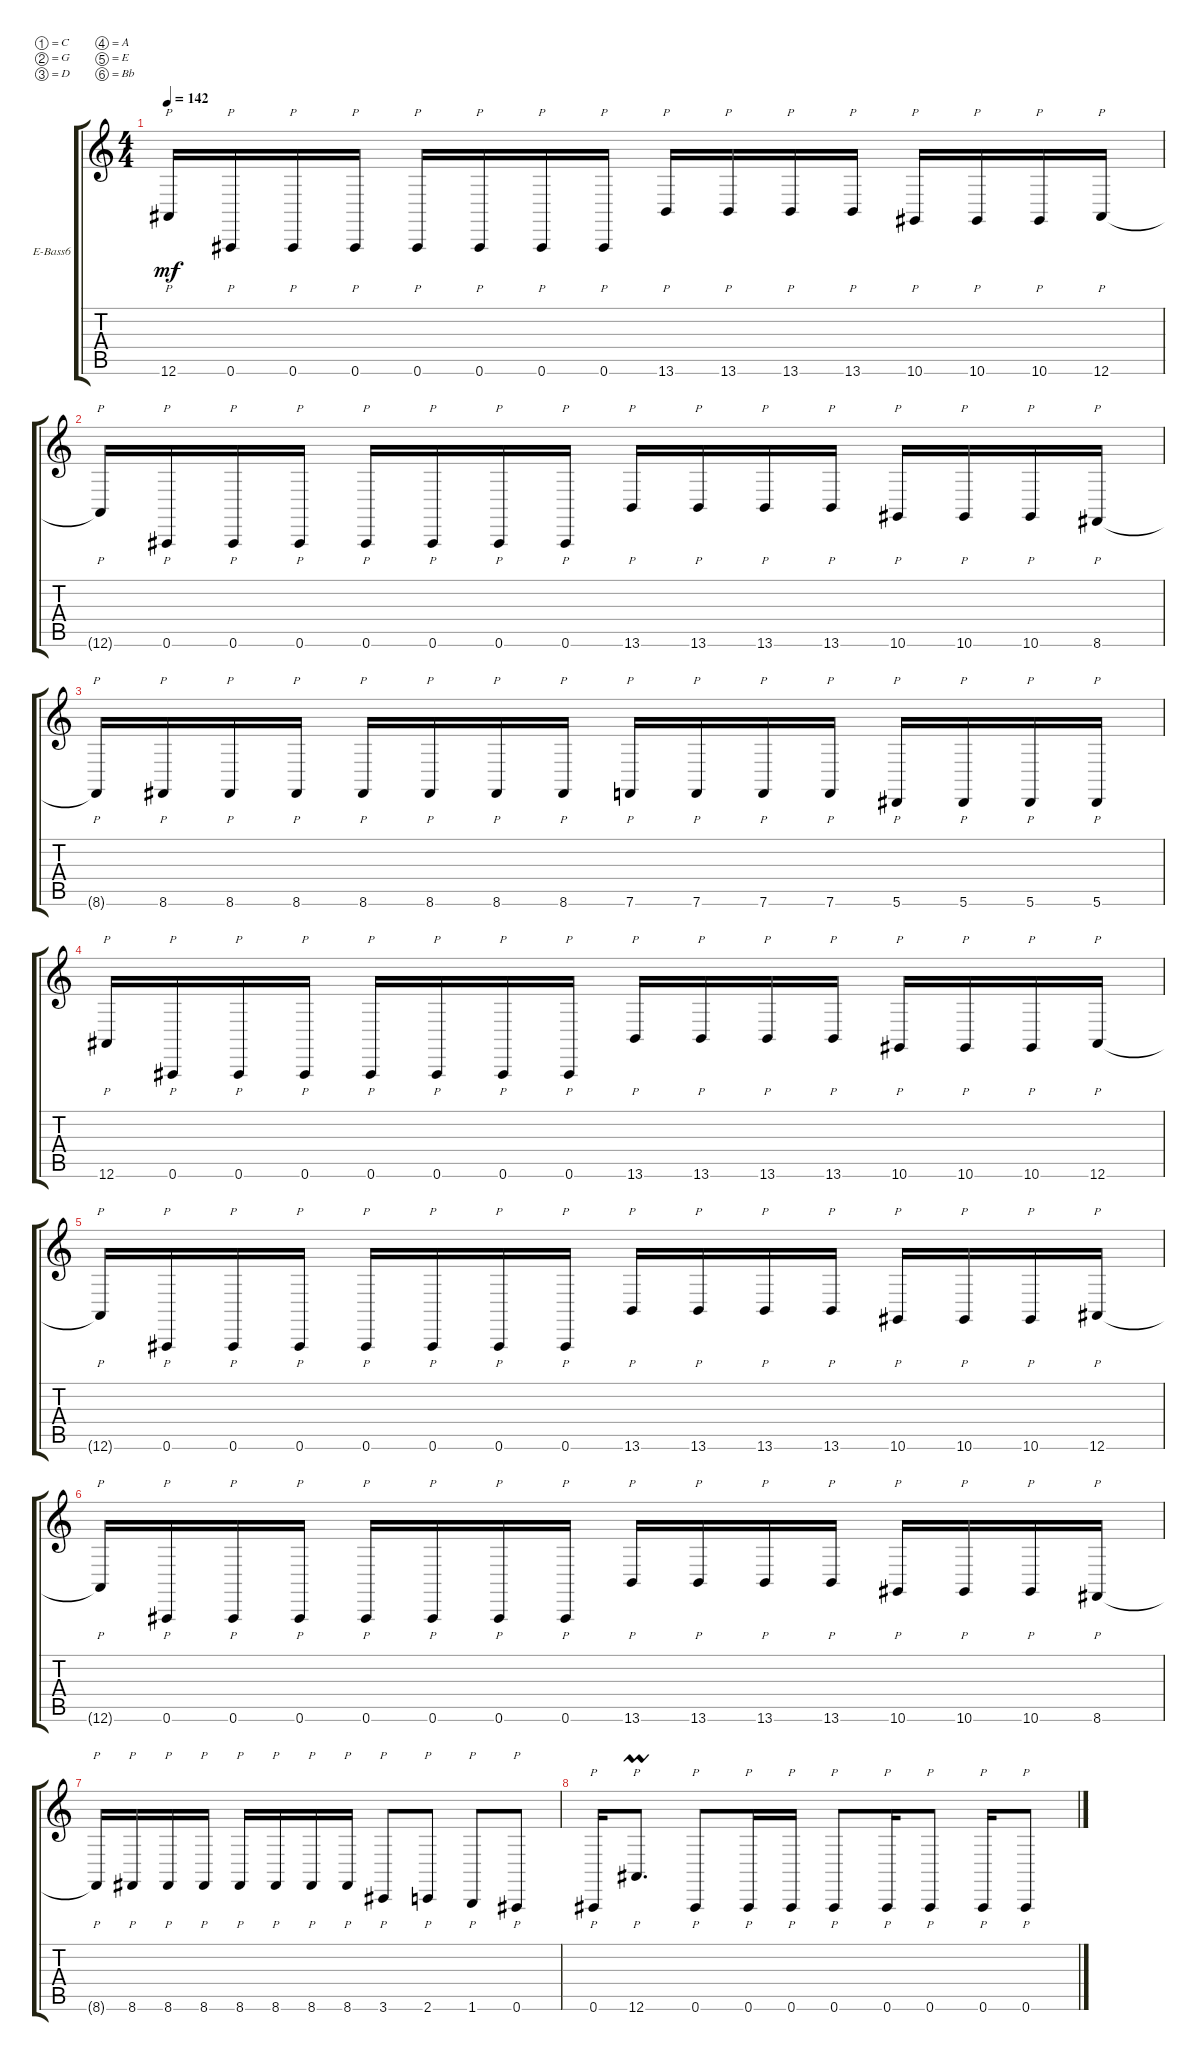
\defaultSystemsLayout 4
\bracketExtendMode groupsimilarinstruments
\firstSystemTrackNameOrientation horizontal
\otherSystemsTrackNameOrientation horizontal
\track ("Electric Bass" "E-Bass6") {instrument electricbassfinger}
\staff {score tabs}
\tuning (C3 G2 D2 A1 E1 Bb0)
\ts (4 4)
\tempo 142
\clef g2
\scale
0.333333
\ks c
12.6{t}.16{p dy mf} 0.6.16{p} 0.6.16{p} 0.6.16{p} 0.6.16{p} 0.6.16{p} 0.6.16{p} 0.6.16{p} 13.6.16{p} 13.6.16{p} 13.6.16{p} 13.6.16{p} 10.6.16{p} 10.6.16{p} 10.6.16{p} 12.6.16{p} |
\scale
0.333333 12.6{t}.16{p} 0.6.16{p} 0.6.16{p} 0.6.16{p} 0.6.16{p} 0.6.16{p} 0.6.16{p} 0.6.16{p} 13.6.16{p} 13.6.16{p} 13.6.16{p} 13.6.16{p} 10.6.16{p} 10.6.16{p} 10.6.16{p} 8.6.16{p} |
\scale
0.333333 8.6{t}.16{p} 8.6.16{p} 8.6.16{p} 8.6.16{p} 8.6.16{p} 8.6.16{p} 8.6.16{p} 8.6.16{p} 7.6.16{p} 7.6.16{p} 7.6.16{p} 7.6.16{p} 5.6.16{p} 5.6.16{p} 5.6.16{p} 5.6.16{p} |
\scale
0.333333 12.6.16{p} 0.6.16{p} 0.6.16{p} 0.6.16{p} 0.6.16{p} 0.6.16{p} 0.6.16{p} 0.6.16{p} 13.6.16{p} 13.6.16{p} 13.6.16{p} 13.6.16{p} 10.6.16{p} 10.6.16{p} 10.6.16{p} 12.6.16{p} |
\scale
0.333333 12.6{t}.16{p} 0.6.16{p} 0.6.16{p} 0.6.16{p} 0.6.16{p} 0.6.16{p} 0.6.16{p} 0.6.16{p} 13.6.16{p} 13.6.16{p} 13.6.16{p} 13.6.16{p} 10.6.16{p} 10.6.16{p} 10.6.16{p} 12.6.16{p} |
\scale
0.333333 12.6{t}.16{p} 0.6.16{p} 0.6.16{p} 0.6.16{p} 0.6.16{p} 0.6.16{p} 0.6.16{p} 0.6.16{p} 13.6.16{p} 13.6.16{p} 13.6.16{p} 13.6.16{p} 10.6.16{p} 10.6.16{p} 10.6.16{p} 8.6.16{p} |
\scale
0.333333 8.6{t}.16{p} 8.6.16{p} 8.6.16{p} 8.6.16{p} 8.6.16{p} 8.6.16{p} 8.6.16{p} 8.6.16{p} 3.6.8{p} 2.6.8{p} 1.6.8{p} 0.6.8{p} |
\scale
0.333333 0.6.16{p} 12.6{umordent}.8{p d} 0.6.8{p} 0.6.16{p} 0.6.16{p} 0.6.8{p} 0.6.16{p} 0.6.8{p} 0.6.16{p} 0.6.8{p}
